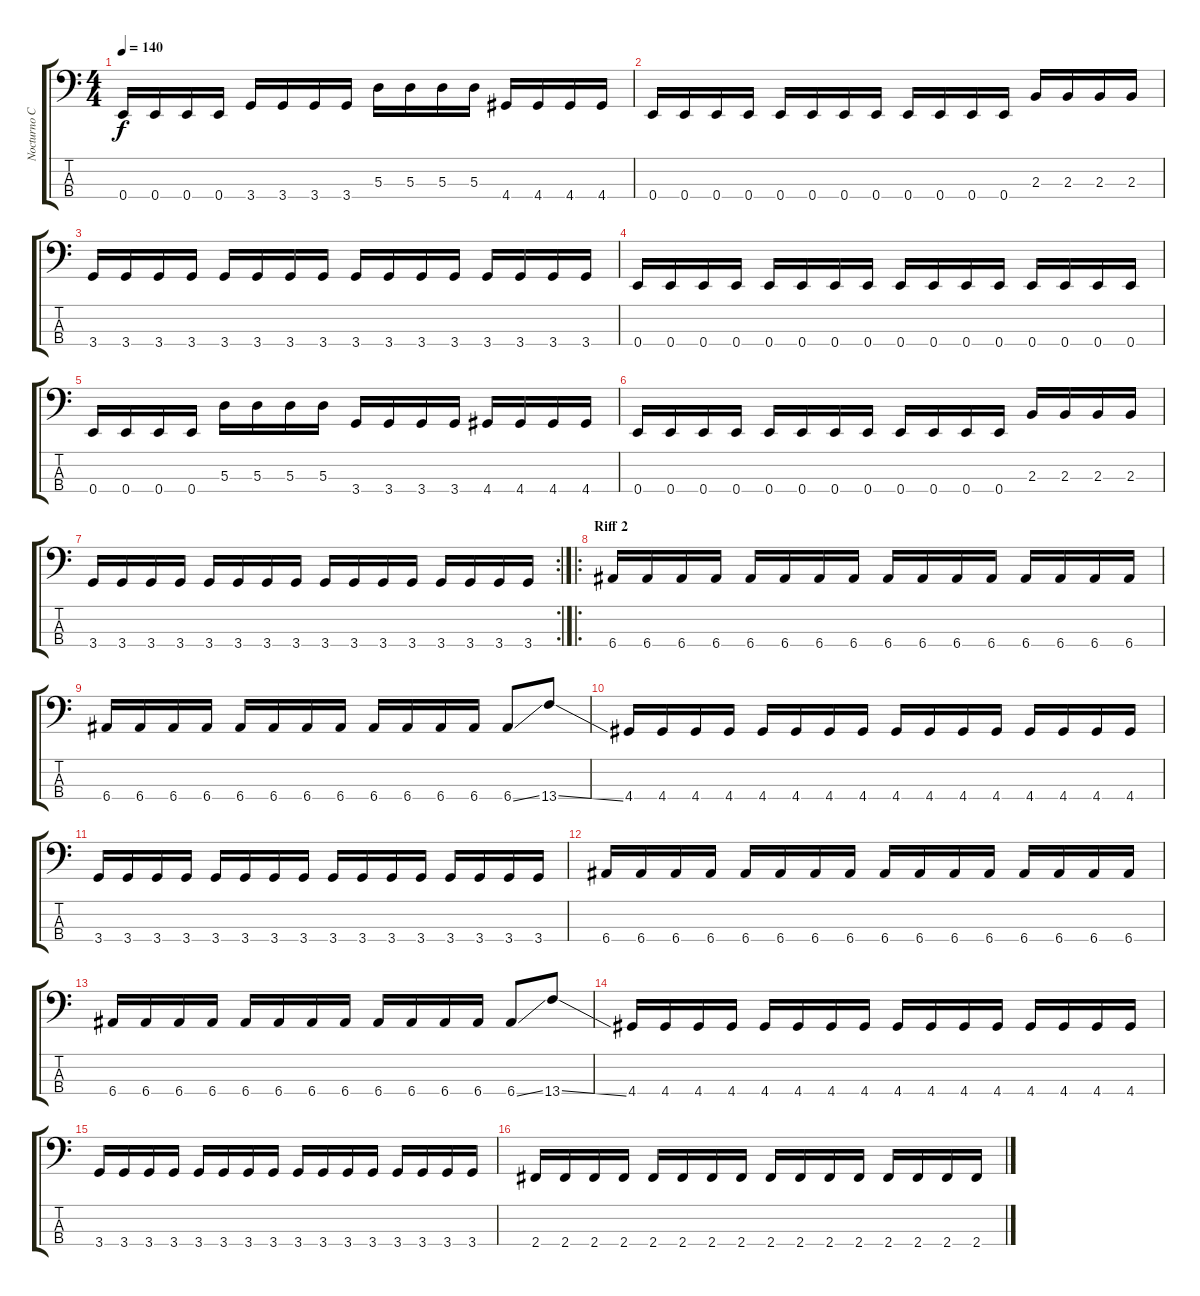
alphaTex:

\track ("Nocturno Culto" "Nocturno C") {instrument synthbass2}
\staff {score tabs}
\tuning (G2 D2 A1 E1) {hide}
\ts (4 4)
\tempo 140
\clef f4
\ks c
0.4.16{dy f} 0.4.16 0.4.16 0.4.16 3.4.16 3.4.16 3.4.16 3.4.16 5.3.16 5.3.16 5.3.16 5.3.16 4.4.16 4.4.16 4.4.16 4.4.16 |
0.4.16 0.4.16 0.4.16 0.4.16 0.4.16 0.4.16 0.4.16 0.4.16 0.4.16 0.4.16 0.4.16 0.4.16 2.3.16 2.3.16 2.3.16 2.3.16 |
3.4.16 3.4.16 3.4.16 3.4.16 3.4.16 3.4.16 3.4.16 3.4.16 3.4.16 3.4.16 3.4.16 3.4.16 3.4.16 3.4.16 3.4.16 3.4.16 |
0.4.16 0.4.16 0.4.16 0.4.16 0.4.16 0.4.16 0.4.16 0.4.16 0.4.16 0.4.16 0.4.16 0.4.16 0.4.16 0.4.16 0.4.16 0.4.16 |
0.4.16 0.4.16 0.4.16 0.4.16 5.3.16 5.3.16 5.3.16 5.3.16 3.4.16 3.4.16 3.4.16 3.4.16 4.4.16 4.4.16 4.4.16 4.4.16 |
0.4.16 0.4.16 0.4.16 0.4.16 0.4.16 0.4.16 0.4.16 0.4.16 0.4.16 0.4.16 0.4.16 0.4.16 2.3.16 2.3.16 2.3.16 2.3.16 |
\rc 2
3.4.16 3.4.16 3.4.16 3.4.16 3.4.16 3.4.16 3.4.16 3.4.16 3.4.16 3.4.16 3.4.16 3.4.16 3.4.16 3.4.16 3.4.16 3.4.16 |
\ro
\section ("" "Riff 2")
6.4.16 6.4.16 6.4.16 6.4.16 6.4.16 6.4.16 6.4.16 6.4.16 6.4.16 6.4.16 6.4.16 6.4.16 6.4.16 6.4.16 6.4.16 6.4.16 |
6.4.16 6.4.16 6.4.16 6.4.16 6.4.16 6.4.16 6.4.16 6.4.16 6.4.16 6.4.16 6.4.16 6.4.16 6.4{ss}.8 13.4{ss}.8 |
4.4.16 4.4.16 4.4.16 4.4.16 4.4.16 4.4.16 4.4.16 4.4.16 4.4.16 4.4.16 4.4.16 4.4.16 4.4.16 4.4.16 4.4.16 4.4.16 |
3.4.16 3.4.16 3.4.16 3.4.16 3.4.16 3.4.16 3.4.16 3.4.16 3.4.16 3.4.16 3.4.16 3.4.16 3.4.16 3.4.16 3.4.16 3.4.16 |
6.4.16 6.4.16 6.4.16 6.4.16 6.4.16 6.4.16 6.4.16 6.4.16 6.4.16 6.4.16 6.4.16 6.4.16 6.4.16 6.4.16 6.4.16 6.4.16 |
6.4.16 6.4.16 6.4.16 6.4.16 6.4.16 6.4.16 6.4.16 6.4.16 6.4.16 6.4.16 6.4.16 6.4.16 6.4{ss}.8 13.4{ss}.8 |
4.4.16 4.4.16 4.4.16 4.4.16 4.4.16 4.4.16 4.4.16 4.4.16 4.4.16 4.4.16 4.4.16 4.4.16 4.4.16 4.4.16 4.4.16 4.4.16 |
3.4.16 3.4.16 3.4.16 3.4.16 3.4.16 3.4.16 3.4.16 3.4.16 3.4.16 3.4.16 3.4.16 3.4.16 3.4.16 3.4.16 3.4.16 3.4.16 |
2.4.16 2.4.16 2.4.16 2.4.16 2.4.16 2.4.16 2.4.16 2.4.16 2.4.16 2.4.16 2.4.16 2.4.16 2.4.16 2.4.16 2.4.16 2.4.16
